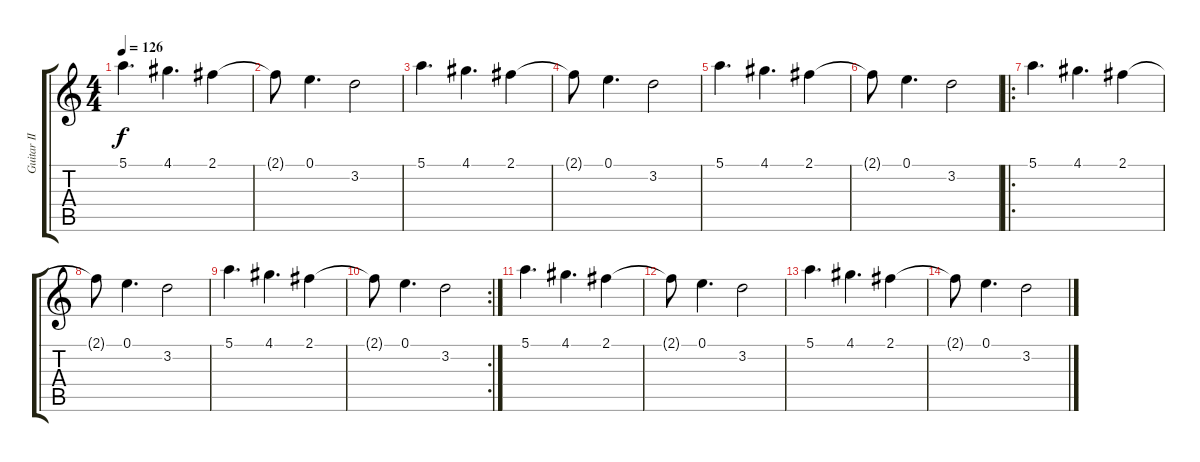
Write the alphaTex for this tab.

\track ("Guitar II" "Guitar II") {instrument electricguitarclean}
\staff {score tabs}
\tuning (E4 B3 G3 D3 A2 E2) {hide}
\ts (4 4)
\tempo 126
\clef g2
\ks c
5.1.4{d dy f} 4.1.4{d} 2.1.4 |
2.1{t}.8 0.1.4{d} 3.2.2 |
5.1.4{d} 4.1.4{d} 2.1.4 |
2.1{t}.8 0.1.4{d} 3.2.2 |
5.1.4{d} 4.1.4{d} 2.1.4 |
2.1{t}.8 0.1.4{d} 3.2.2 |
\ro
5.1.4{d} 4.1.4{d} 2.1.4 |
2.1{t}.8 0.1.4{d} 3.2.2 |
5.1.4{d} 4.1.4{d} 2.1.4 |
\rc 2
2.1{t}.8 0.1.4{d} 3.2.2 |
5.1.4{d} 4.1.4{d} 2.1.4 |
2.1{t}.8 0.1.4{d} 3.2.2 |
5.1.4{d} 4.1.4{d} 2.1.4 |
2.1{t}.8 0.1.4{d} 3.2.2
